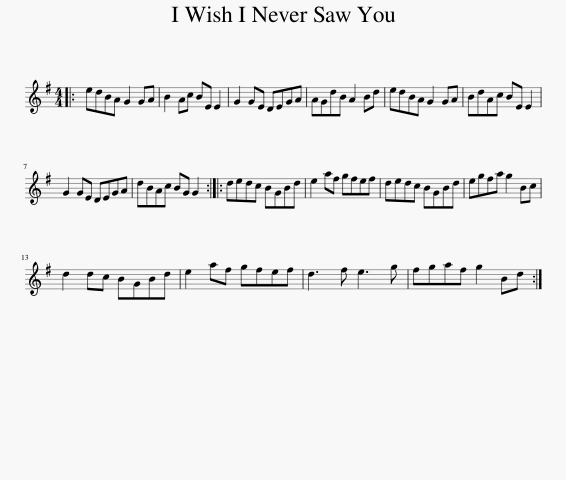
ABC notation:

X:1
L:1/8
M:4/4
I:linebreak $
K:G
V:1 treble
V:1
|: edBA G2 GA | B2 Ac BE E2 | G2 GE DEGA | AGdB A2 Bd | edBA G2 GA | %5
 BdAc BE E2 |$ G2 GE DEGA | dBAc BG G2 :: dedc BGBd | e2 af gfef | %10
 dedc BGBd | egfa g2 Bc |$ d2 dc BGBd | e2 af gfef | d3 f e3 g | %15
 fgaf g2 Bd :| %16
